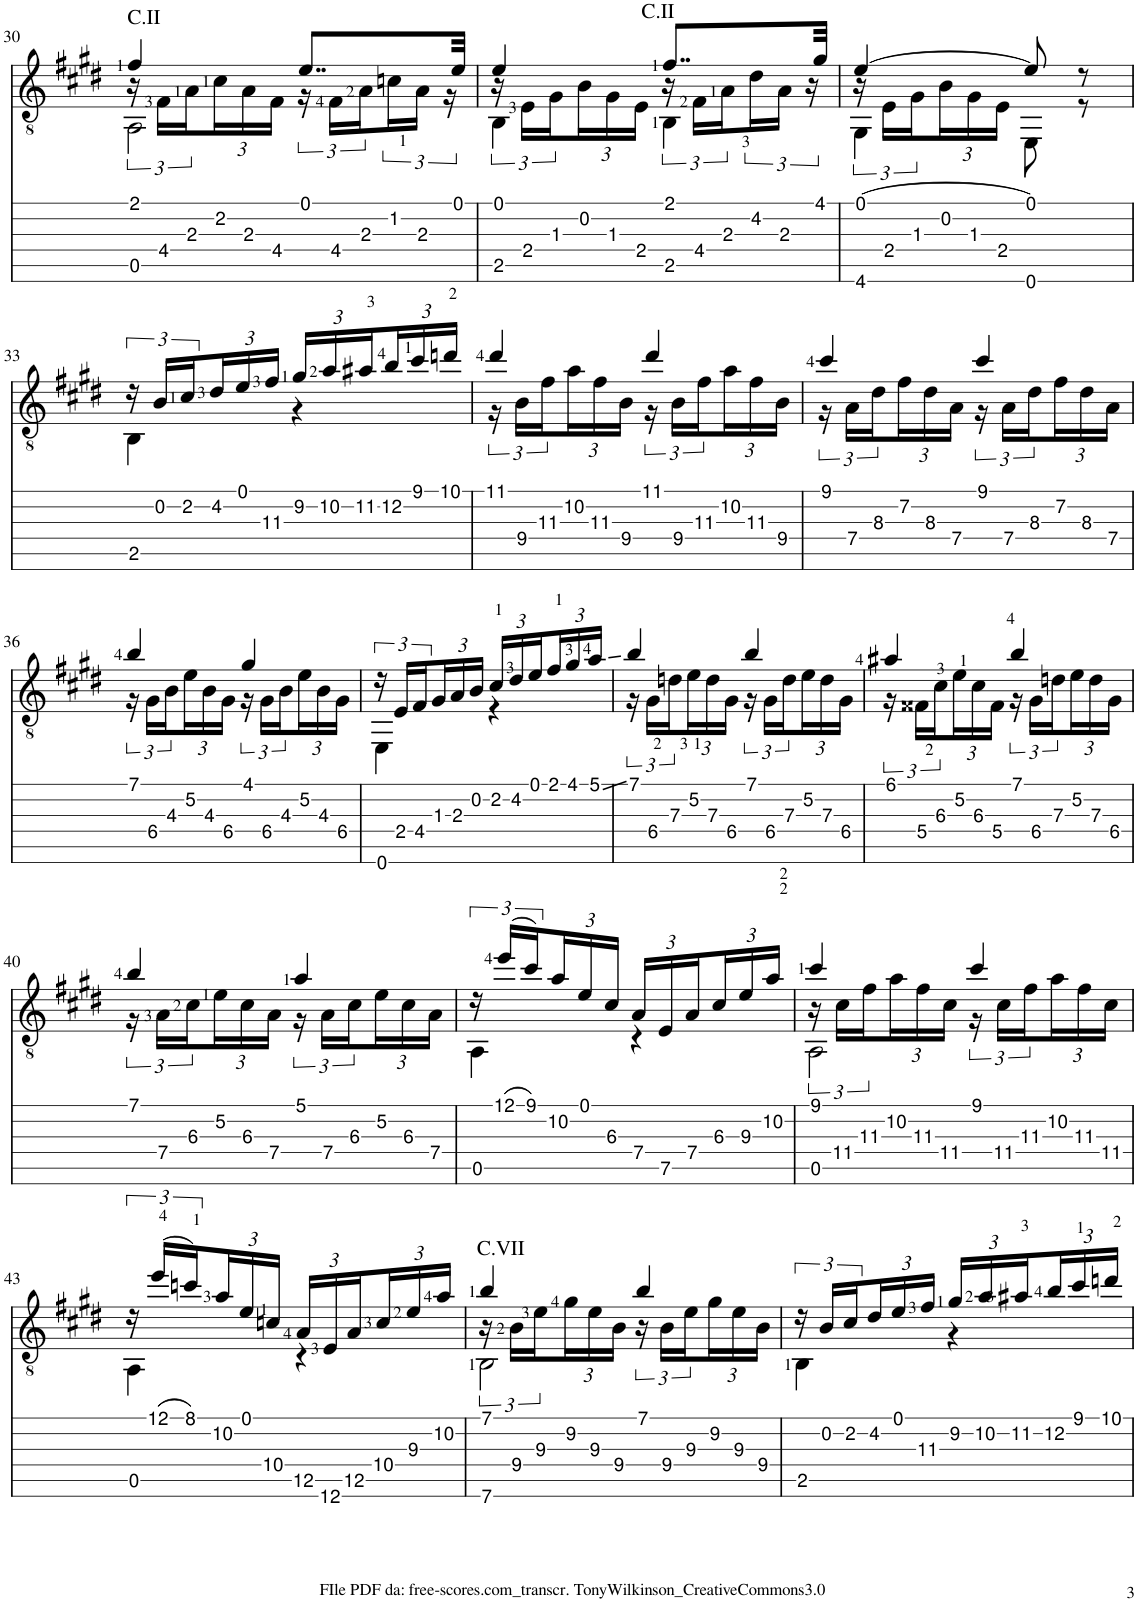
**kern	**kern
*part1	*part1
*staff2	*staff1
*I"Guitar	*
*I'Guit.	*
!!LO:PB:g=z
*	*clefGv2
*k[f#c#g#d#]	*k[f#c#g#d#]
*M2/4	*M2/4
=30	=30
*^	*
*	*Xbrackettup	*
*	*^	*^
*	*	*	*	*^
!	!	!	!LO:TX:a:t=C.II	!	!
4f#	24r	2AA	4f#/	24r	2AA\
.	24F#LL	.	.	24F#\LL	.
.	24AJ	.	.	24A\	.
*	*	*	*	*Xbrackettup	*
.	24c#L	.	.	24c#\	.
.	24A	.	.	24A\	.
.	24F#JJ	.	.	24F#\JJ	.
*	*	*	*	*brackettup	*
8..eL	24r	.	8..e/L	24r	.
.	24F#LL	.	.	24F#\LL	.
.	24AJ	.	.	24A\	.
.	24cL	.	.	24cn\	.
.	24AJJ	.	.	24A\JJ	.
.	24r	.	.	24r	.
32eJkk	.	.	32e/Jkk	.	.
=31	=31	=31	=31	=31	=31
4e	24r	4BB	4e/	24r	4BB\
.	24ELL	.	.	24E\LL	.
.	24G#J	.	.	24G#\	.
*	*	*	*	*Xbrackettup	*
.	24BL	.	.	24B\	.
.	24G#	.	.	24G#\	.
.	24EJJ	.	.	24E\JJ	.
*	*	*	*	*brackettup	*
!	!	!	!LO:TX:a:t=C.II	!	!
8..f#L	24r	4BB	8..f#/L	24r	4BB\
.	24F#LL	.	.	24F#\LL	.
.	24AJ	.	.	24A\	.
.	24d#L	.	.	24d#\	.
.	24AJJ	.	.	24A\JJ	.
.	24r	.	.	24r	.
32g#Jkk	.	.	32g#/Jkk	.	.
=32	=32	=32	=32	=32	=32
[4e	24r	4GG#	[4e/	24r	4GG#\
.	24ELL	.	.	24E\LL	.
.	24G#J	.	.	24G#\	.
*	*	*	*	*Xbrackettup	*
.	24BL	.	.	24B\	.
.	24G#	.	.	24G#\	.
.	24EJJ	.	.	24E\JJ	.
8e]	4ryy	8EE	8e/]	4ryy	8EE\
8r	.	8r	8r	.	8r
*	*v	*v	*	*	*
*	*	*v	*v	*v
!!LO:LB:g=z
=33	=33	=33
*	*	*brackettup
*	*	*^
24r	4BB	24r	4BB\
24BLL	.	24B/LL	.
24c#J	.	24c#/	.
*	*	*Xbrackettup	*
24d#L	.	24d#/	.
24e	.	24e/	.
24f#JJ	.	24f#/JJ	.
24g#LL	4r	24g#/LL	4r
24a	.	24a/	.
24a#J	.	24a#X/	.
24bL	.	24b/	.
24cc#	.	24cc#/	.
24ddJJ	.	24ddn/JJ	.
=34	=34	=34	=34
*	*	*	*brackettup
4dd#	24r	4dd#/	24r
.	24BLL	.	24B\LL
.	24f#J	.	24f#\
*	*	*	*Xbrackettup
.	24aL	.	24a\
.	24f#	.	24f#\
.	24BJJ	.	24B\JJ
*	*	*	*brackettup
4dd#	24r	4dd#/	24r
.	24BLL	.	24B\LL
.	24f#J	.	24f#\
*	*	*	*Xbrackettup
.	24aL	.	24a\
.	24f#	.	24f#\
.	24BJJ	.	24B\JJ
=35	=35	=35	=35
*	*	*	*brackettup
4cc#	24r	4cc#/	24r
.	24ALL	.	24A\LL
.	24d#J	.	24d#\
*	*	*	*Xbrackettup
.	24f#L	.	24f#\
.	24d#	.	24d#\
.	24AJJ	.	24A\JJ
*	*	*	*brackettup
4cc#	24r	4cc#/	24r
.	24ALL	.	24A\LL
.	24d#J	.	24d#\
*	*	*	*Xbrackettup
.	24f#L	.	24f#\
.	24d#	.	24d#\
.	24AJJ	.	24A\JJ
!!LO:LB:g=z	!!
=36	=36	=36	=36
*	*	*	*brackettup
4b	24r	4b/	24r
.	24G#LL	.	24G#\LL
.	24BJ	.	24B\
*	*	*	*Xbrackettup
.	24eL	.	24e\
.	24B	.	24B\
.	24G#JJ	.	24G#\JJ
*	*	*	*brackettup
4g#	24r	4g#/	24r
.	24G#LL	.	24G#\LL
.	24BJ	.	24B\
*	*	*	*Xbrackettup
.	24eL	.	24e\
.	24B	.	24B\
.	24G#JJ	.	24G#\JJ
=37	=37	=37	=37
*	*	*brackettup	*
24r	4EE	24r	4EE\
24ELL	.	24E/LL	.
24F#J	.	24F#/	.
*	*	*Xbrackettup	*
24G#L	.	24G#/	.
24A	.	24A/	.
24BJJ	.	24B/JJ	.
24c#LL	4r	24c#/LL	4r
24d#	.	24d#/	.
24eJ	.	24e/	.
24f#L	.	24f#/	.
24g#	.	24g#/	.
24aJJ	.	24a/JJ	.
=38	=38	=38	=38
*	*	*	*brackettup
4b	24r	4b/	24r
.	24G#LL	.	24G#\LL
.	24dJ	.	24dn\
*	*	*	*Xbrackettup
.	24eL	.	24e\
.	24d	.	24d\
.	24G#JJ	.	24G#\JJ
*	*	*	*brackettup
4b	24r	4b/	24r
.	24G#LL	.	24G#\LL
.	24dJ	.	24d\
*	*	*	*Xbrackettup
.	24eL	.	24e\
.	24d	.	24d\
.	24G#JJ	.	24G#\JJ
=39	=39	=39	=39
*	*	*	*brackettup
4a#	24r	4a#X/	24r
.	24F##LL	.	24F##X\LL
.	24c#J	.	24c#\
*	*	*	*Xbrackettup
.	24eL	.	24e\
.	24c#	.	24c#\
.	24F##JJ	.	24F##\JJ
*	*	*	*brackettup
4b	24r	4b/	24r
.	24G#LL	.	24G#\LL
.	24dJ	.	24dn\
*	*	*	*Xbrackettup
.	24eL	.	24e\
.	24d	.	24d\
.	24G#JJ	.	24G#\JJ
!!LO:LB:g=z	!!
=40	=40	=40	=40
*	*	*	*brackettup
4b	24r	4b/	24r
.	24ALL	.	24A\LL
.	24c#J	.	24c#\
*	*	*	*Xbrackettup
.	24eL	.	24e\
.	24c#	.	24c#\
.	24AJJ	.	24A\JJ
*	*	*	*brackettup
4a	24r	4a/	24r
.	24ALL	.	24A\LL
.	24c#J	.	24c#\
*	*	*	*Xbrackettup
.	24eL	.	24e\
.	24c#	.	24c#\
.	24AJJ	.	24A\JJ
=41	=41	=41	=41
*	*	*brackettup	*
24r	4AA	24r	4AA\
24eeLL	.	(24ee/LL	.
24cc#J	.	24cc#/)	.
*	*	*Xbrackettup	*
24aL	.	24a/	.
24e	.	24e/	.
24c#JJ	.	24c#/JJ	.
24ALL	4r	24A/LL	4r
24E	.	24E/	.
24AJ	.	24A/	.
24c#L	.	24c#/	.
24e	.	24e/	.
24aJJ	.	24a/JJ	.
=42	=42	=42	=42
*	*^	*	*
*	*	*	*	*brackettup
*	*	*	*	*^
4cc#	24r	2AA	4cc#/	24r	2AA\
.	24c#LL	.	.	24c#\LL	.
.	24f#J	.	.	24f#\	.
*	*	*	*	*Xbrackettup	*
.	24aL	.	.	24a\	.
.	24f#	.	.	24f#\	.
.	24c#JJ	.	.	24c#\JJ	.
*	*	*	*	*brackettup	*
4cc#	24r	.	4cc#/	24r	.
.	24c#LL	.	.	24c#\LL	.
.	24f#J	.	.	24f#\	.
*	*	*	*	*Xbrackettup	*
.	24aL	.	.	24a\	.
.	24f#	.	.	24f#\	.
.	24c#JJ	.	.	24c#\JJ	.
*	*v	*v	*	*	*
*	*	*v	*v	*v
!!LO:LB:g=z
=43	=43	=43
*	*	*brackettup
*	*	*^
24r	4AA	24r	4AA\
24eeLL	.	(24ee/LL	.
24ccJ	.	24ccn/)	.
*	*	*Xbrackettup	*
24aL	.	24a/	.
24e	.	24e/	.
24cJJ	.	24cn/JJ	.
24ALL	4r	24A/LL	4r
24E	.	24E/	.
24AJ	.	24A/	.
24cL	.	24c/	.
24e	.	24e/	.
24aJJ	.	24a/JJ	.
=44	=44	=44	=44
*	*^	*	*
*	*	*	*	*brackettup
*	*	*	*	*^
!	!	!	!LO:TX:a:t=C.VII	!	!
4b	24r	2BB	4b/	24r	2BB\
.	24BLL	.	.	24B\LL	.
.	24eJ	.	.	24e\	.
*	*	*	*	*Xbrackettup	*
.	24g#L	.	.	24g#\	.
.	24e	.	.	24e\	.
.	24BJJ	.	.	24B\JJ	.
*	*	*	*	*brackettup	*
4b	24r	.	4b/	24r	.
.	24BLL	.	.	24B\LL	.
.	24eJ	.	.	24e\	.
*	*	*	*	*Xbrackettup	*
.	24g#L	.	.	24g#\	.
.	24e	.	.	24e\	.
.	24BJJ	.	.	24B\JJ	.
*	*v	*v	*	*	*
*	*	*v	*v	*v
=45	=45	=45
*	*	*brackettup
*	*	*^
24r	4BB	24r	4BB\
24BLL	.	24B/LL	.
24c#J	.	24c#/	.
*	*	*Xbrackettup	*
24d#L	.	24d#/	.
24e	.	24e/	.
24f#JJ	.	24f#/JJ	.
24g#LL	4r	24g#/LL	4r
24a	.	24a/	.
24a#J	.	24a#X/	.
24bL	.	24b/	.
24cc#	.	24cc#/	.
24ddJJ	.	24ddn/JJ	.
*v	*v	*	*
*	*v	*v
=	=
*-	*-
